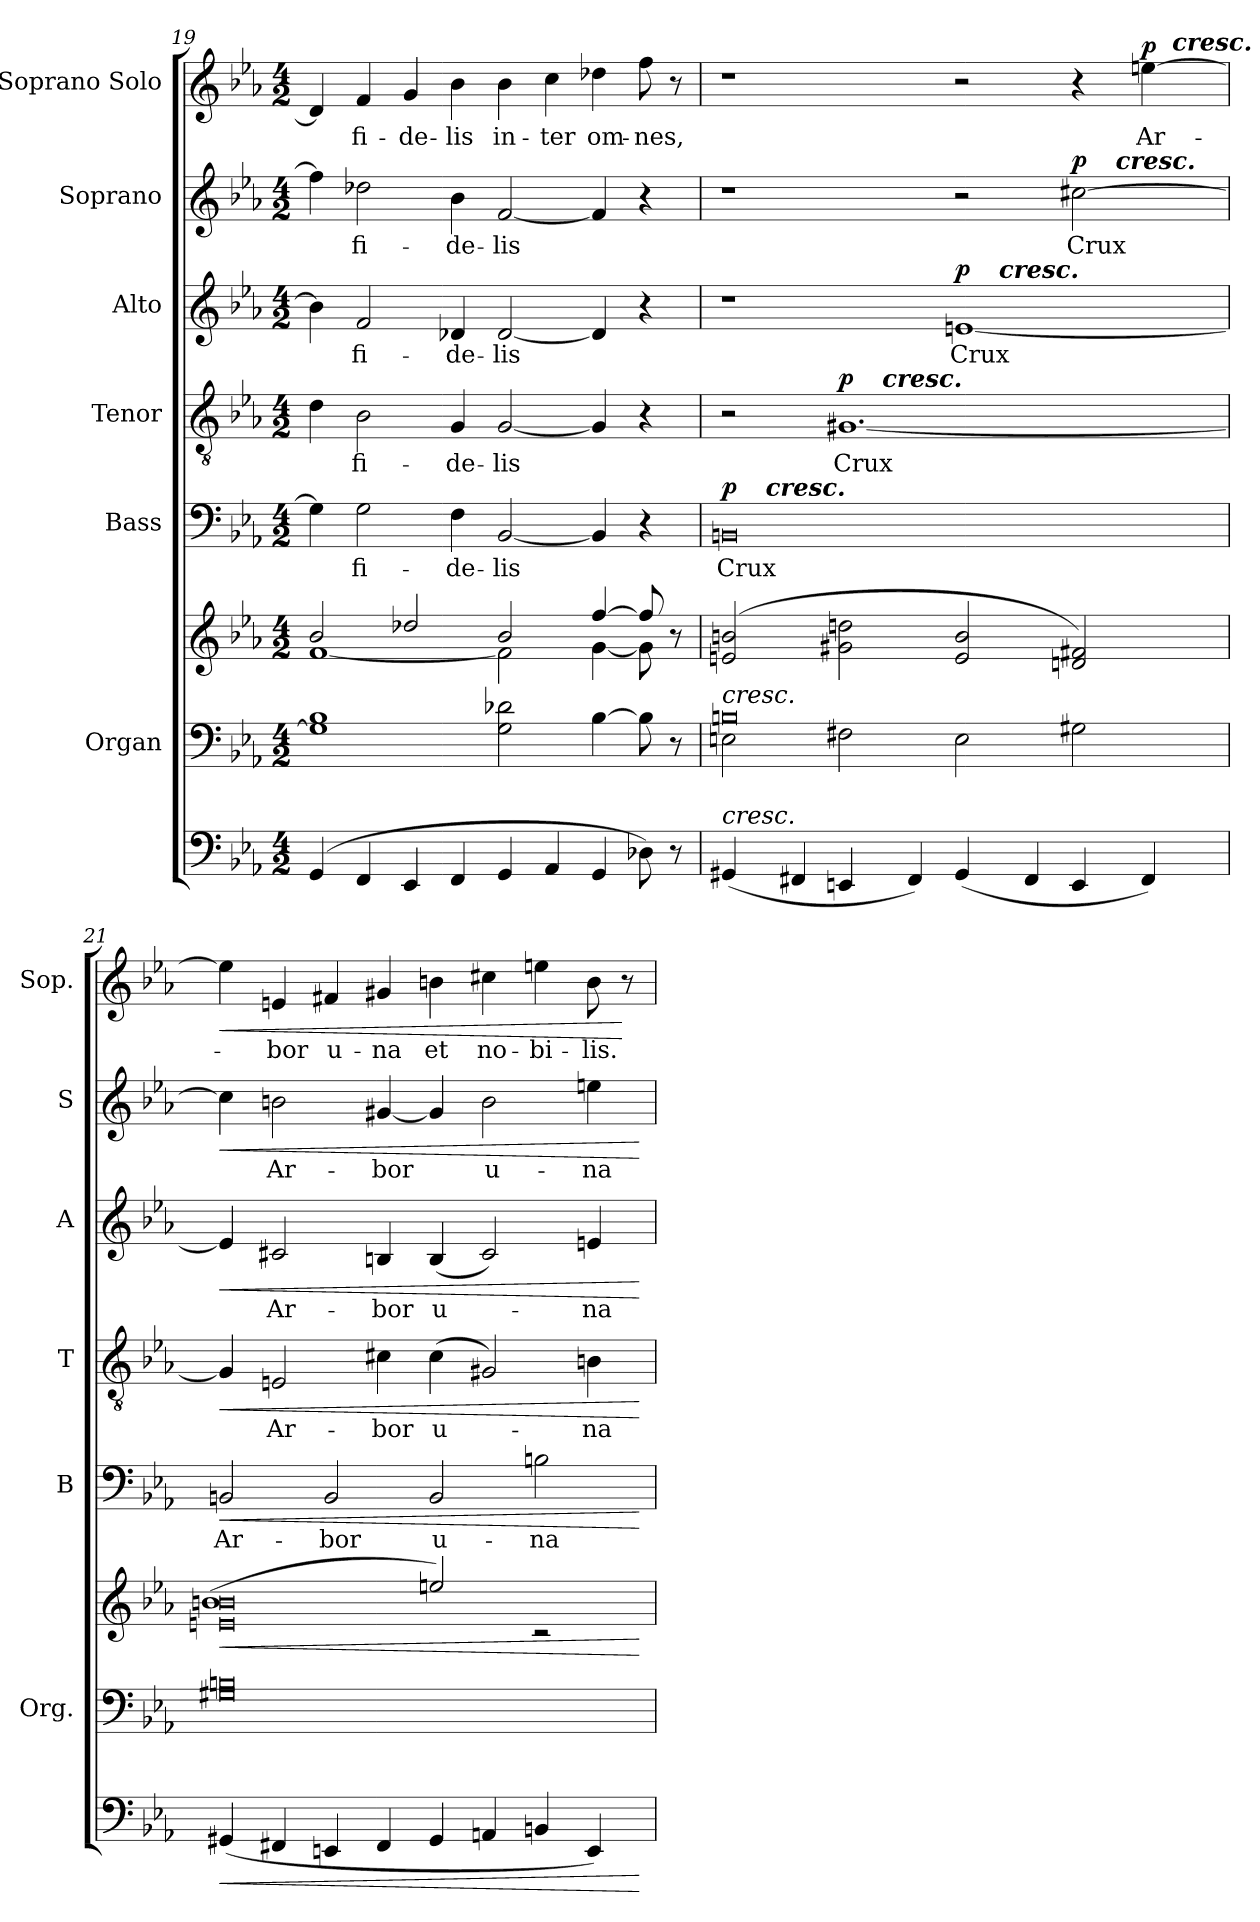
**kern	**dynam	**kern	**kern	**dynam	**kern	**text	**dynam	**kern	**text	**dynam	**kern	**text	**dynam	**kern	**text	**dynam	**kern	**text	**dynam
*part7	*part7	*part6	*part6	*part6	*part5	*part5	*part5	*part4	*part4	*part4	*part3	*part3	*part3	*part2	*part2	*part2	*part1	*part1	*part1
*staff8	*staff8	*staff7	*staff6	*staff6/7	*staff5	*staff5	*staff5	*staff4	*staff4	*staff4	*staff3	*staff3	*staff3	*staff2	*staff2	*staff2	*staff1	*staff1	*staff1
*	*	*I"Organ	*	*	*I"Bass	*	*	*I"Tenor	*	*	*I"Alto	*	*	*I"Soprano	*	*	*I"Soprano Solo	*	*
*	*	*I'Org.	*	*	*I'B	*	*	*I'T	*	*	*I'A	*	*	*I'S	*	*	*I'Sop.	*	*
*clefF4	*	*clefF4	*clefG2	*	*clefF4	*	*	*clefGv2	*	*	*clefG2	*	*	*clefG2	*	*	*clefG2	*	*
*k[b-e-a-]	*	*k[b-e-a-]	*k[b-e-a-]	*	*k[b-e-a-]	*	*	*k[b-e-a-]	*	*	*k[b-e-a-]	*	*	*k[b-e-a-]	*	*	*k[b-e-a-]	*	*
*E-:	*	*E-:	*E-:	*	*E-:	*	*	*E-:	*	*	*E-:	*	*	*E-:	*	*	*E-:	*	*
*M4/2	*	*M4/2	*M4/2	*	*M4/2	*	*	*M4/2	*	*	*M4/2	*	*	*M4/2	*	*	*M4/2	*	*
=19	=19	=19	=19	=19	=19	=19	=19	=19	=19	=19	=19	=19	=19	=19	=19	=19	=19	=19	=19
*	*	*	*^	*	*	*	*	*	*	*	*	*	*	*	*	*	*	*	*
(4GG/	.	1G] 1B-	2b-/	[<1f	.	4G\]	.	.	4d\	.	.	4b-\]	.	.	4ff\]	.	.	4d/]	.	.
4FF/	.	.	.	.	.	2G\	fi-	.	2B-\	fi-	.	2f/	fi-	.	2dd-X\	fi-	.	4f/	fi-	.
4EE-/	.	.	2dd-X/	.	.	.	.	.	.	.	.	.	.	.	.	.	.	4g/	-de-	.
4FF/	.	.	.	.	.	4F\	-de-	.	4G/	-de-	.	4d-X/	-de-	.	4b-\	-de-	.	4b-\	-lis	.
4GG/	.	2G\ 2d-X\	2b-/	2f\]	.	[2BB-/	-lis	.	[2G/	-lis	.	[2d-/	-lis	.	[2f/	-lis	.	4b-\	in-	.
4AA-/	.	.	.	.	.	.	.	.	.	.	.	.	.	.	.	.	.	4cc\	-ter	.
4GG/	.	[4B-\	[>4ff/	[<4g\	.	4BB-/]	.	.	4G/]	.	.	4d-/]	.	.	4f/]	.	.	4dd-X\	om-	.
8D-X\)	.	8B-\]	8ff/]	8g\]	.	4r	.	.	4r	.	.	4r	.	.	4r	.	.	8ff\	-nes,	.
8r	.	8r	8r	8ryy	.	.	.	.	.	.	.	.	.	.	.	.	.	8r	.	.
=20	=20	=20	=20	=20	=20	=20	=20	=20	=20	=20	=20	=20	=20	=20	=20	=20	=20	=20	=20	=20
*	*	*^	*	*	*	*	*	*	*	*	*	*	*	*	*	*	*	*	*	*
!	!	!LO:TX:a:i:t=cresc.	!	!	!	!	!	!	!	!	!	!	!	!	!	!	!	!	!	!	!
!LO:TX:a:i:t=cresc.	!	!	!	!	!	!	!	!	!	!	!	!	!	!	!	!	!	!	!	!	!
!	!	!	!	!	!	!	!	!	!LO:DY:a	!	!	!	!	!	!	!	!	!	!	!	!
*	*	*	*	*v	*v	*	*^	*	*	*^	*	*	*^	*	*	*^	*	*	*^	*	*
(4GG#X/	.	0Bn	2En\	(2en/ 2bn/	.	0BBn	8ryy	Crux	p	2r	2ryy	.	.	1r	1ryy	.	.	1r	1ryy	.	.	1r	1...ryy	.	.
.	.	.	.	.	.	.	32ryy	.	.	.	.	.	.	.	.	.	.	.	.	.	.	.	.	.	.
!	!	!	!	!	!	!	!LO:TX:a:Bi:t=cresc.	!	!	!	!	!	!	!	!	!	!	!	!	!	!	!	!	!	!
.	.	.	.	.	.	.	1ryy	.	.	.	.	.	.	.	.	.	.	.	.	.	.	.	.	.	.
4FF#X/	.	.	.	.	.	.	.	.	.	.	.	.	.	.	.	.	.	.	.	.	.	.	.	.	.
!	!	!	!	!	!	!	!	!	!	!	!	!	!LO:DY:a	!	!	!	!	!	!	!	!	!	!	!	!
4EEn/	.	.	2F#X\	2g#X\ 2ddn\	.	.	.	.	.	[1.G#X	8ryy	Crux	p	.	.	.	.	.	.	.	.	.	.	.	.
.	.	.	.	.	.	.	.	.	.	.	32ryy	.	.	.	.	.	.	.	.	.	.	.	.	.	.
!	!	!	!	!	!	!	!	!	!	!	!LO:TX:a:Bi:t=cresc.	!	!	!	!	!	!	!	!	!	!	!	!	!	!
.	.	.	.	.	.	.	.	.	.	.	1ryy	.	.	.	.	.	.	.	.	.	.	.	.	.	.
4FF#/)	.	.	.	.	.	.	.	.	.	.	.	.	.	.	.	.	.	.	.	.	.	.	.	.	.
!	!	!	!	!	!	!	!	!	!	!	!	!	!	!	!	!	!LO:DY:a	!	!	!	!	!	!	!	!
(4GG#/	.	.	2E\	2e/ 2b/	.	.	.	.	.	.	.	.	.	[1en	8ryy	Crux	p	2r	2ryy	.	.	2r	.	.	.
.	.	.	.	.	.	.	.	.	.	.	.	.	.	.	32ryy	.	.	.	.	.	.	.	.	.	.
!	!	!	!	!	!	!	!	!	!	!	!	!	!	!	!LO:TX:a:Bi:t=cresc.	!	!	!	!	!	!	!	!	!	!
.	.	.	.	.	.	.	2ryy	.	.	.	.	.	.	.	2ryy	.	.	.	.	.	.	.	.	.	.
4FF#/	.	.	.	.	.	.	.	.	.	.	.	.	.	.	.	.	.	.	.	.	.	.	.	.	.
!	!	!	!	!	!	!	!	!	!	!	!	!	!	!	!	!	!	!	!	!	!LO:DY:a	!	!	!	!
4EE/	.	.	2G#X\	2dn/ 2f#X/)	.	.	.	.	.	.	.	.	.	.	.	.	.	[2cc#X\	8ryy	Crux	p	4r	.	.	.
.	.	.	.	.	.	.	.	.	.	.	.	.	.	.	.	.	.	.	32ryy	.	.	.	.	.	.
!	!	!	!	!	!	!	!	!	!	!	!	!	!	!	!	!	!	!	!LO:TX:a:Bi:t=cresc.	!	!	!	!	!	!
.	.	.	.	.	.	.	4ryy	.	.	.	4ryy	.	.	.	4ryy	.	.	.	4ryy	.	.	.	.	.	.
!	!	!	!	!	!	!	!	!	!	!	!	!	!	!	!	!	!	!	!	!	!	!	!	!	!LO:DY:a
4FF#/)	.	.	.	.	.	.	.	.	.	.	.	.	.	.	.	.	.	.	.	.	.	[4een\	.	Ar-	p
!	!	!	!	!	!	!	!	!	!	!	!	!	!	!	!	!	!	!	!	!	!	!	!LO:TX:a:Bi:t=cresc.	!	!
.	.	.	.	.	.	.	.	.	.	.	.	.	.	.	.	.	.	.	.	.	.	.	8ryy	.	.
.	.	.	.	.	.	.	16.ryy	.	.	.	16.ryy	.	.	.	16.ryy	.	.	.	16.ryy	.	.	.	.	.	.
!!LO:PB:g=z
=21	=21	=21	=21	=21	=21	=21	=21	=21	=21	=21	=21	=21	=21	=21	=21	=21	=21	=21	=21	=21	=21	=21	=21	=21	=21
!	!LO:HP:b	!	!	!	!LO:HP:b	!	!	!	!LO:HP:b	!	!	!	!LO:HP:b	!	!	!	!LO:HP:b	!	!	!	!LO:HP:b	!	!	!	!LO:HP:b
*	*	*	*	*	*	*v	*v	*	*	*	*	*	*	*v	*v	*	*	*v	*v	*	*	*v	*v	*	*
*	*	*v	*v	*^	*	*	*	*	*v	*v	*	*	*	*	*	*	*	*	*	*	*
(4GG#X/	<	0G#X 0Bn	0en 0bn	(1b	<	2BBn/	Ar-	<	4G#/]	.	<	4e/]	.	<	4cc#\]	.	<	4ee\]	.	<
4FF#X/	.	.	.	.	.	.	.	.	2En/	Ar-	.	2c#X/	Ar-	.	2bn\	Ar-	.	4en/	-bor	.
4EEn/	.	.	.	.	.	2BB/	-bor	.	.	.	.	.	.	.	.	.	.	4f#X/	u-	.
4FF#/	.	.	.	.	.	.	.	.	4c#X\	-bor	.	4Bn/	-bor	.	[4g#X/	-bor	.	4g#X/	-na	.
4GG#/	.	.	.	2een/)	.	2BB/	u-	.	(4c#\	u-	.	(4B/	u-	.	4g#/]	.	.	4bn\	et	.
4AAn/	.	.	.	.	.	.	.	.	2G#X/)	.	.	2c#/)	.	.	2b\	u-	.	4cc#X\	no-	.
4BBn/	.	.	.	2rc	.	2Bn\	-na	.	.	.	.	.	.	.	.	.	.	4een\	-bi-	.
4EE/)	.	.	.	.	.	.	.	.	4Bn\	-na	.	4en/	-na	.	4een\	-na	.	8b\	-lis.	.
.	.	.	.	.	.	.	.	.	.	.	.	.	.	.	.	.	.	8r	.	[
*	*	*	*v	*v	*	*	*	*	*	*	*	*	*	*	*	*	*	*	*	*
.	[	.	.	[	.	.	[	.	.	[	.	.	[	.	.	[	.	.	.
=	=	=	=	=	=	=	=	=	=	=	=	=	=	=	=	=	=	=	=
*-	*-	*-	*-	*-	*-	*-	*-	*-	*-	*-	*-	*-	*-	*-	*-	*-	*-	*-	*-
